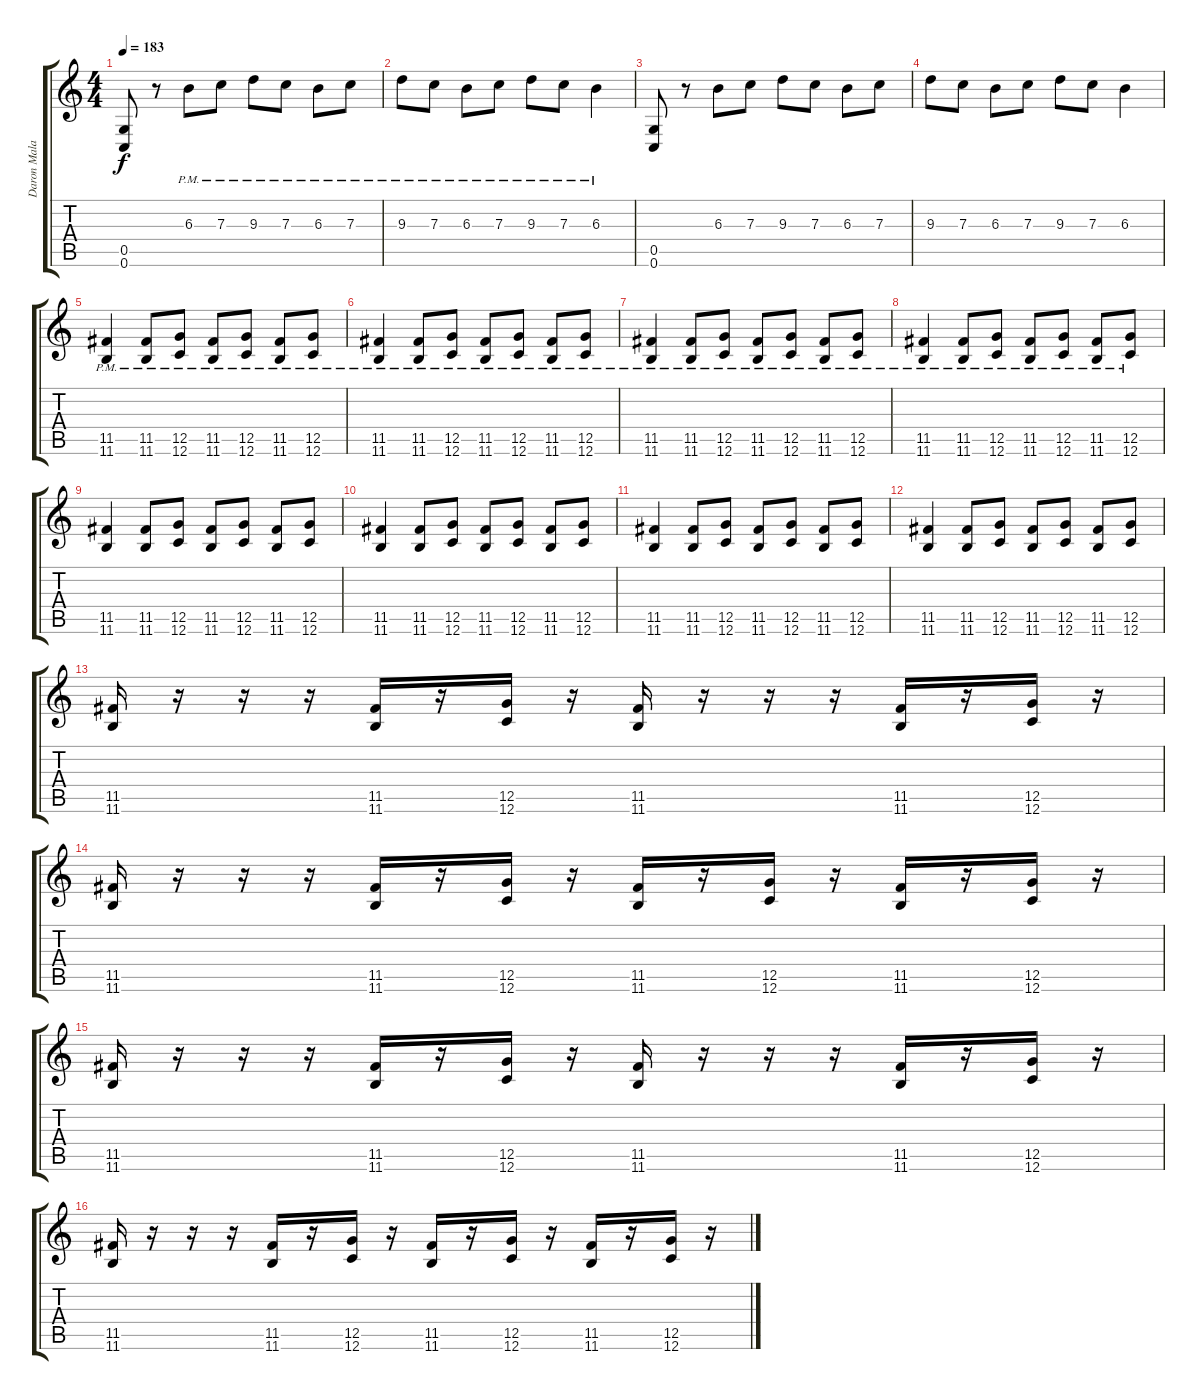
\track ("Daron Malakian" "Daron Mala") {instrument distortionguitar}
\staff {score tabs}
\tuning (D4 A3 F3 C3 G2 C2) {hide}
\ts (4 4)
\tempo 183
\clef g2
\ks c
(0.5 0.6).8{dy f} r.8 6.3{pm}.8 7.3{pm}.8 9.3{pm}.8 7.3{pm}.8 6.3{pm}.8 7.3{pm}.8 |
9.3{pm}.8 7.3{pm}.8 6.3{pm}.8 7.3{pm}.8 9.3{pm}.8 7.3{pm}.8 6.3{pm}.4 |
(0.5 0.6).8 r.8 6.3.8 7.3.8 9.3.8 7.3.8 6.3.8 7.3.8 |
9.3.8 7.3.8 6.3.8 7.3.8 9.3.8 7.3.8 6.3.4 |
(11.5{pm} 11.6{pm}).4 (11.5{pm} 11.6{pm}).8 (12.5{pm} 12.6{pm}).8 (11.5{pm} 11.6{pm}).8 (12.5{pm} 12.6{pm}).8 (11.5{pm} 11.6{pm}).8 (12.5{pm} 12.6{pm}).8 |
(11.5{pm} 11.6{pm}).4 (11.5{pm} 11.6{pm}).8 (12.5{pm} 12.6{pm}).8 (11.5{pm} 11.6{pm}).8 (12.5{pm} 12.6{pm}).8 (11.5{pm} 11.6{pm}).8 (12.5{pm} 12.6{pm}).8 |
(11.5{pm} 11.6{pm}).4 (11.5{pm} 11.6{pm}).8 (12.5{pm} 12.6{pm}).8 (11.5{pm} 11.6{pm}).8 (12.5{pm} 12.6{pm}).8 (11.5{pm} 11.6{pm}).8 (12.5{pm} 12.6{pm}).8 |
(11.5{pm} 11.6{pm}).4 (11.5{pm} 11.6{pm}).8 (12.5{pm} 12.6{pm}).8 (11.5{pm} 11.6{pm}).8 (12.5{pm} 12.6{pm}).8 (11.5{pm} 11.6{pm}).8 (12.5{pm} 12.6{pm}).8 |
(11.5 11.6).4 (11.5 11.6).8 (12.5 12.6).8 (11.5 11.6).8 (12.5 12.6).8 (11.5 11.6).8 (12.5 12.6).8 |
(11.5 11.6).4 (11.5 11.6).8 (12.5 12.6).8 (11.5 11.6).8 (12.5 12.6).8 (11.5 11.6).8 (12.5 12.6).8 |
(11.5 11.6).4 (11.5 11.6).8 (12.5 12.6).8 (11.5 11.6).8 (12.5 12.6).8 (11.5 11.6).8 (12.5 12.6).8 |
(11.5 11.6).4 (11.5 11.6).8 (12.5 12.6).8 (11.5 11.6).8 (12.5 12.6).8 (11.5 11.6).8 (12.5 12.6).8 |
(11.5 11.6).16 r.16 r.16 r.16 (11.5 11.6).16 r.16 (12.5 12.6).16 r.16 (11.5 11.6).16 r.16 r.16 r.16 (11.5 11.6).16 r.16 (12.5 12.6).16 r.16 |
(11.5 11.6).16 r.16 r.16 r.16 (11.5 11.6).16 r.16 (12.5 12.6).16 r.16 (11.5 11.6).16 r.16 (12.5 12.6).16 r.16 (11.5 11.6).16 r.16 (12.5 12.6).16 r.16 |
(11.5 11.6).16 r.16 r.16 r.16 (11.5 11.6).16 r.16 (12.5 12.6).16 r.16 (11.5 11.6).16 r.16 r.16 r.16 (11.5 11.6).16 r.16 (12.5 12.6).16 r.16 |
(11.5 11.6).16 r.16 r.16 r.16 (11.5 11.6).16 r.16 (12.5 12.6).16 r.16 (11.5 11.6).16 r.16 (12.5 12.6).16 r.16 (11.5 11.6).16 r.16 (12.5 12.6).16 r.16
